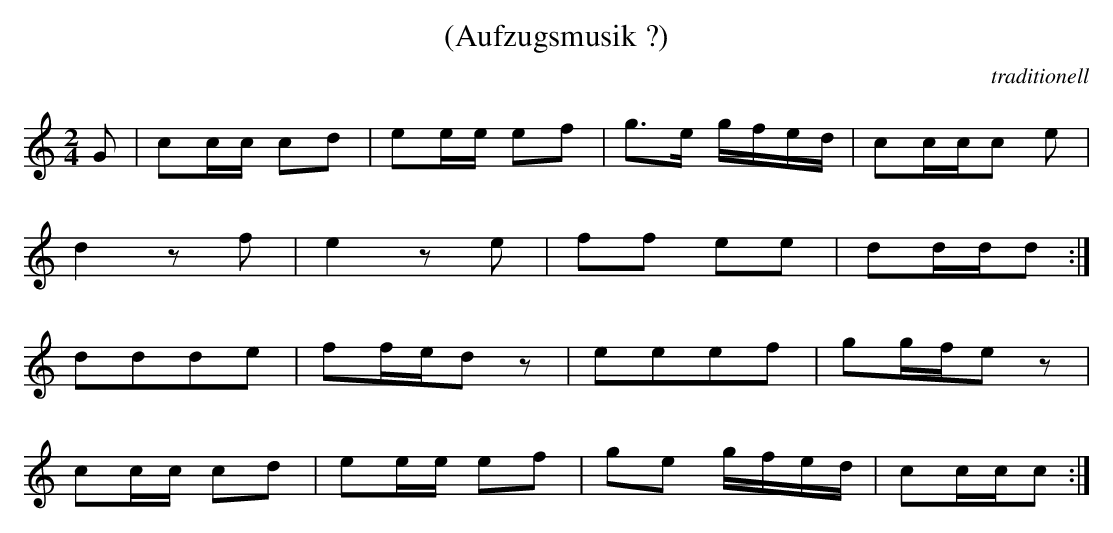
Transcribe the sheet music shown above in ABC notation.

X:1
T:(Aufzugsmusik ?)
C:traditionell
M:2/4
L:1/16
K:C
G2 |\
c2cc c2d2 | e2ee e2f2 | g3e gfed | c2ccc2 e2 |
d4z2f2 | e4z2e2 | f2f2 e2e2 | d2ddd2 :|
d2d2d2e2 | f2fed2z2 | e2e2e2f2 | g2gfe2z2 |
c2cc c2d2 | e2ee e2f2 | g2e2 gfed | c2ccc2 :|
